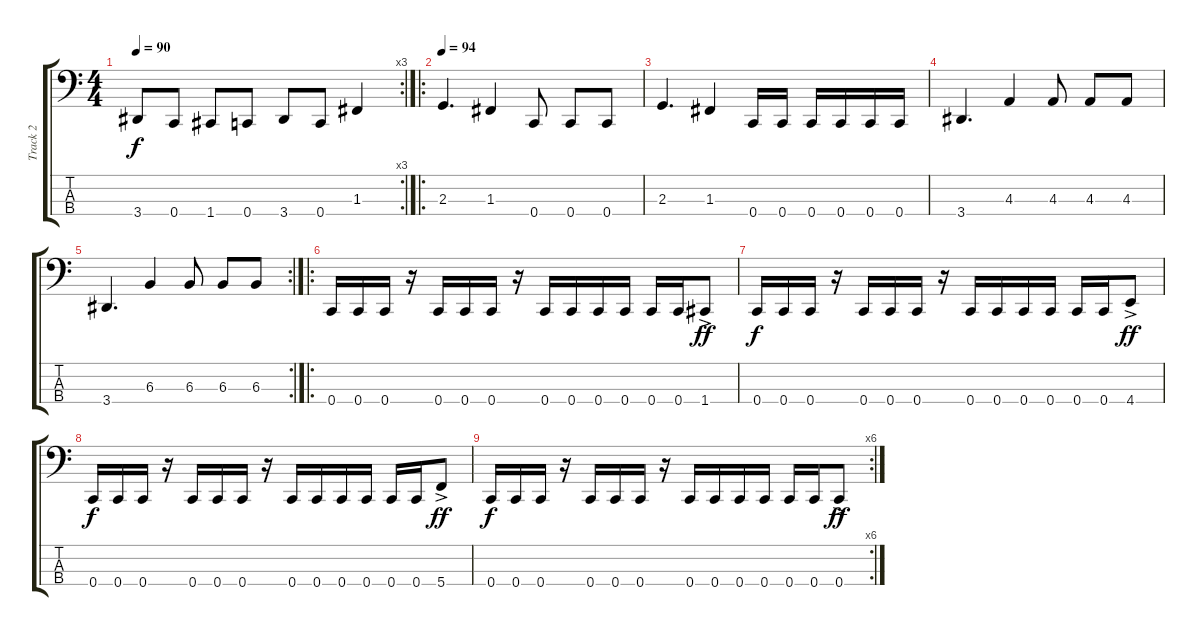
\track ("Track 2" "Track 2") {instrument electricbassfinger}
\staff {score tabs}
\tuning (Eb2 Bb1 F1 C1) {hide}
\rc 3
\ts (4 4)
\tempo 90
\clef f4
\ks c
3.4.8{dy f} 0.4.8 1.4.8 0.4.8 3.4.8 0.4.8 1.3.4 |
\ro
\tempo 94
2.3.4{d} 1.3.4 0.4.8 0.4.8 0.4.8 |
2.3.4{d} 1.3.4 0.4.16 0.4.16 0.4.16 0.4.16 0.4.16 0.4.16 |
3.4.4{d} 4.3.4 4.3.8 4.3.8 4.3.8 |
\rc 2
3.4.4{d} 6.3.4 6.3.8 6.3.8 6.3.8 |
\ro
0.4.16 0.4.16 0.4.16 r.16 0.4.16 0.4.16 0.4.16 r.16 0.4.16 0.4.16 0.4.16 0.4.16 0.4.16 0.4.16 1.4{ac}.8{dy ff} |
0.4.16{dy f} 0.4.16 0.4.16 r.16 0.4.16 0.4.16 0.4.16 r.16 0.4.16 0.4.16 0.4.16 0.4.16 0.4.16 0.4.16 4.4{ac}.8{dy ff} |
0.4.16{dy f} 0.4.16 0.4.16 r.16 0.4.16 0.4.16 0.4.16 r.16 0.4.16 0.4.16 0.4.16 0.4.16 0.4.16 0.4.16 5.4{ac}.8{dy ff} |
\rc 6
0.4.16{dy f} 0.4.16 0.4.16 r.16 0.4.16 0.4.16 0.4.16 r.16 0.4.16 0.4.16 0.4.16 0.4.16 0.4.16 0.4.16 0.4{ac}.8{dy ff}
